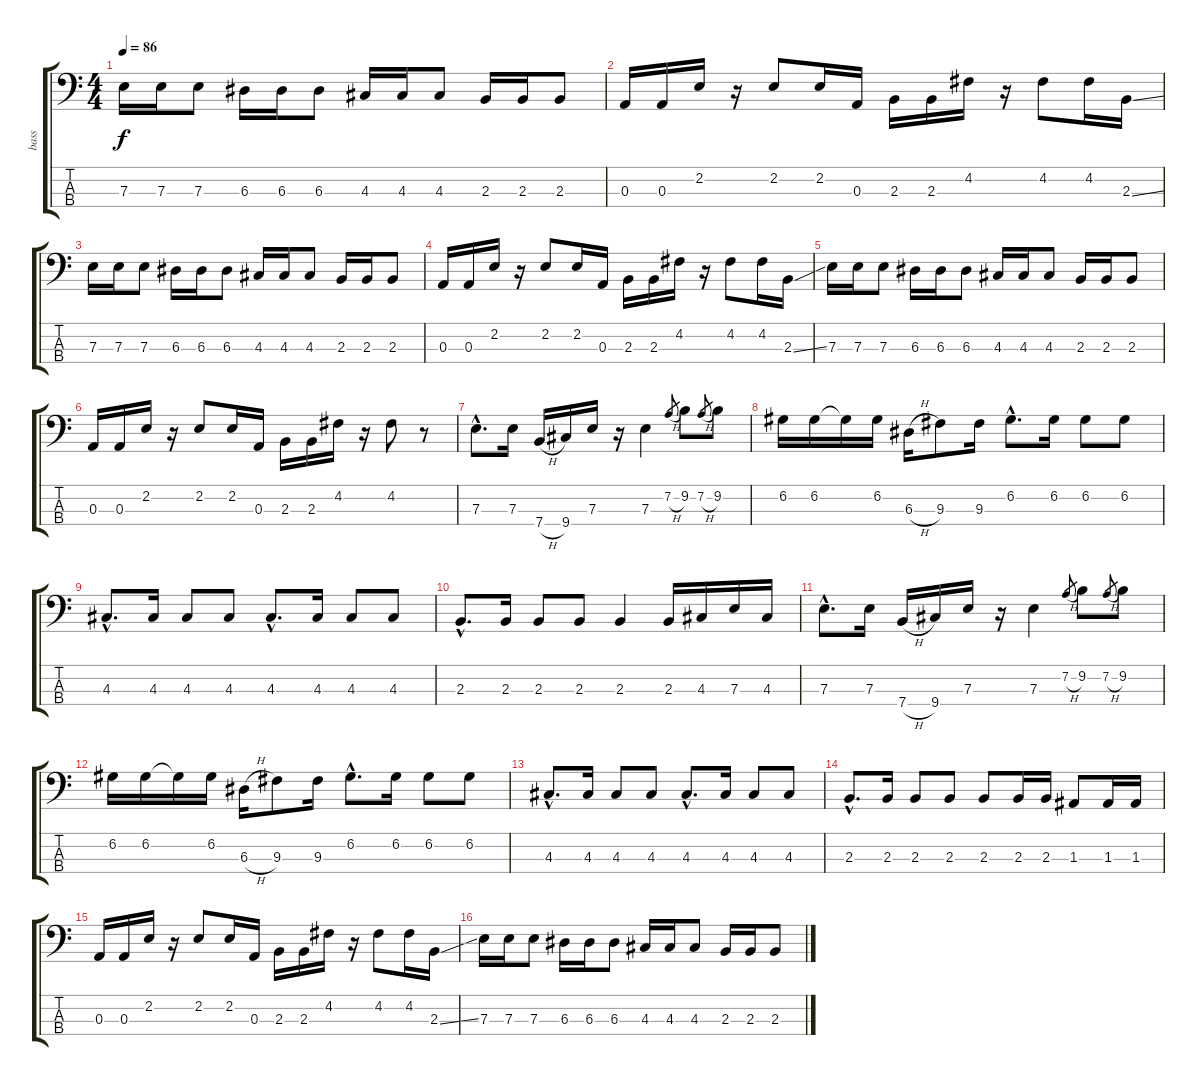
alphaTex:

\track ("bass" "bass") {instrument acousticguitarnylon}
\staff {score tabs}
\tuning (G2 D2 A1 E1) {hide}
\ts (4 4)
\tempo 86
\clef f4
\ks c
7.3.16{dy f} 7.3.16 7.3.8 6.3.16 6.3.16 6.3.8 4.3.16 4.3.16 4.3.8 2.3.16 2.3.16 2.3.8 |
0.3.16 0.3.16 2.2.16 r.16 2.2.8 2.2.16 0.3.16 2.3.16 2.3.16 4.2.16 r.16 4.2.8 4.2.16 2.3{ss}.16 |
7.3.16 7.3.16 7.3.8 6.3.16 6.3.16 6.3.8 4.3.16 4.3.16 4.3.8 2.3.16 2.3.16 2.3.8 |
0.3.16 0.3.16 2.2.16 r.16 2.2.8 2.2.16 0.3.16 2.3.16 2.3.16 4.2.16 r.16 4.2.8 4.2.16 2.3{ss}.16 |
7.3.16 7.3.16 7.3.8 6.3.16 6.3.16 6.3.8 4.3.16 4.3.16 4.3.8 2.3.16 2.3.16 2.3.8 |
0.3.16 0.3.16 2.2.16 r.16 2.2.8 2.2.16 0.3.16 2.3.16 2.3.16 4.2.16 r.16 4.2.8 r.8 |
7.3{hac}.8{d} 7.3.16 7.4{h}.16 9.4.16 7.3.16 r.16 7.3.4 7.2{h}.8{gr} 9.2.8 7.2{h}.8{gr} 9.2.8 |
6.2.16 6.2.16 6.2{t}.16 6.2.16 6.3{h}.16 9.3.8 9.3.16 6.2{hac}.8{d} 6.2.16 6.2.8 6.2.8 |
4.3{hac}.8{d} 4.3.16 4.3.8 4.3.8 4.3{hac}.8{d} 4.3.16 4.3.8 4.3.8 |
2.3{hac}.8{d} 2.3.16 2.3.8 2.3.8 2.3.4 2.3.16 4.3.16 7.3.16 4.3.16 |
7.3{hac}.8{d} 7.3.16 7.4{h}.16 9.4.16 7.3.16 r.16 7.3.4 7.2{h}.8{gr} 9.2.8 7.2{h}.8{gr} 9.2.8 |
6.2.16 6.2.16 6.2{t}.16 6.2.16 6.3{h}.16 9.3.8 9.3.16 6.2{hac}.8{d} 6.2.16 6.2.8 6.2.8 |
4.3{hac}.8{d} 4.3.16 4.3.8 4.3.8 4.3{hac}.8{d} 4.3.16 4.3.8 4.3.8 |
2.3{hac}.8{d} 2.3.16 2.3.8 2.3.8 2.3.8 2.3.16 2.3.16 1.3.8 1.3.16 1.3.16 |
0.3.16 0.3.16 2.2.16 r.16 2.2.8 2.2.16 0.3.16 2.3.16 2.3.16 4.2.16 r.16 4.2.8 4.2.16 2.3{ss}.16 |
7.3.16 7.3.16 7.3.8 6.3.16 6.3.16 6.3.8 4.3.16 4.3.16 4.3.8 2.3.16 2.3.16 2.3.8
